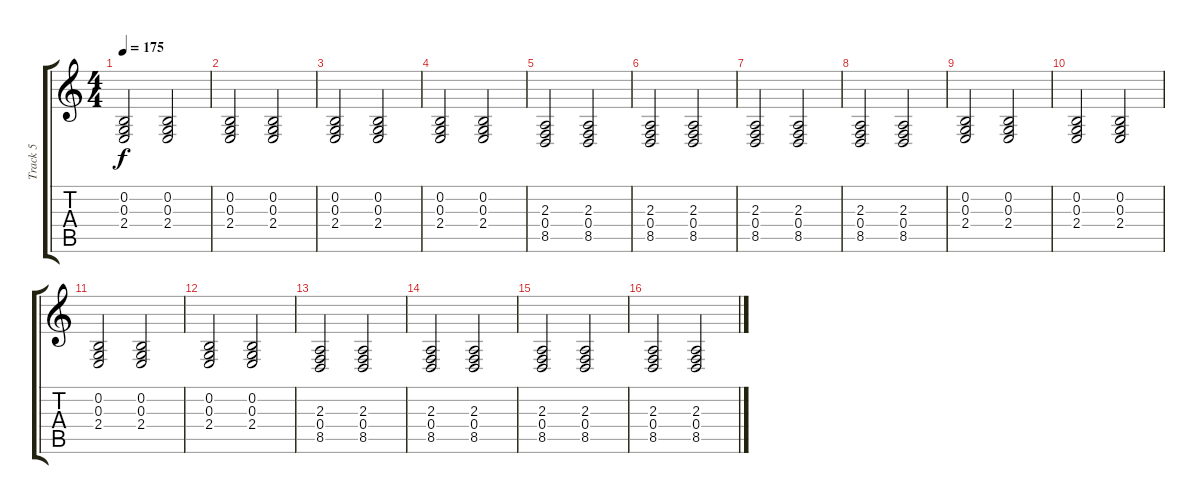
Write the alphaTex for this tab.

\track ("Track 5" "Track 5") {instrument brightacousticpiano}
\staff {score tabs}
\tuning (E4 B3 G3 D3 A2 E2) {hide}
\ts (4 4)
\tempo 175
\clef g2
\ks c
(0.2 0.3 2.4).2{dy f} (0.2 0.3 2.4).2 |
(0.2 0.3 2.4).2 (0.2 0.3 2.4).2 |
(0.2 0.3 2.4).2 (0.2 0.3 2.4).2 |
(0.2 0.3 2.4).2 (0.2 0.3 2.4).2 |
(2.3 0.4 8.5).2 (2.3 0.4 8.5).2 |
(2.3 0.4 8.5).2 (2.3 0.4 8.5).2 |
(2.3 0.4 8.5).2 (2.3 0.4 8.5).2 |
(2.3 0.4 8.5).2 (2.3 0.4 8.5).2 |
(0.2 0.3 2.4).2 (0.2 0.3 2.4).2 |
(0.2 0.3 2.4).2 (0.2 0.3 2.4).2 |
(0.2 0.3 2.4).2 (0.2 0.3 2.4).2 |
(0.2 0.3 2.4).2 (0.2 0.3 2.4).2 |
(2.3 0.4 8.5).2 (2.3 0.4 8.5).2 |
(2.3 0.4 8.5).2 (2.3 0.4 8.5).2 |
(2.3 0.4 8.5).2 (2.3 0.4 8.5).2 |
(2.3 0.4 8.5).2 (2.3 0.4 8.5).2
